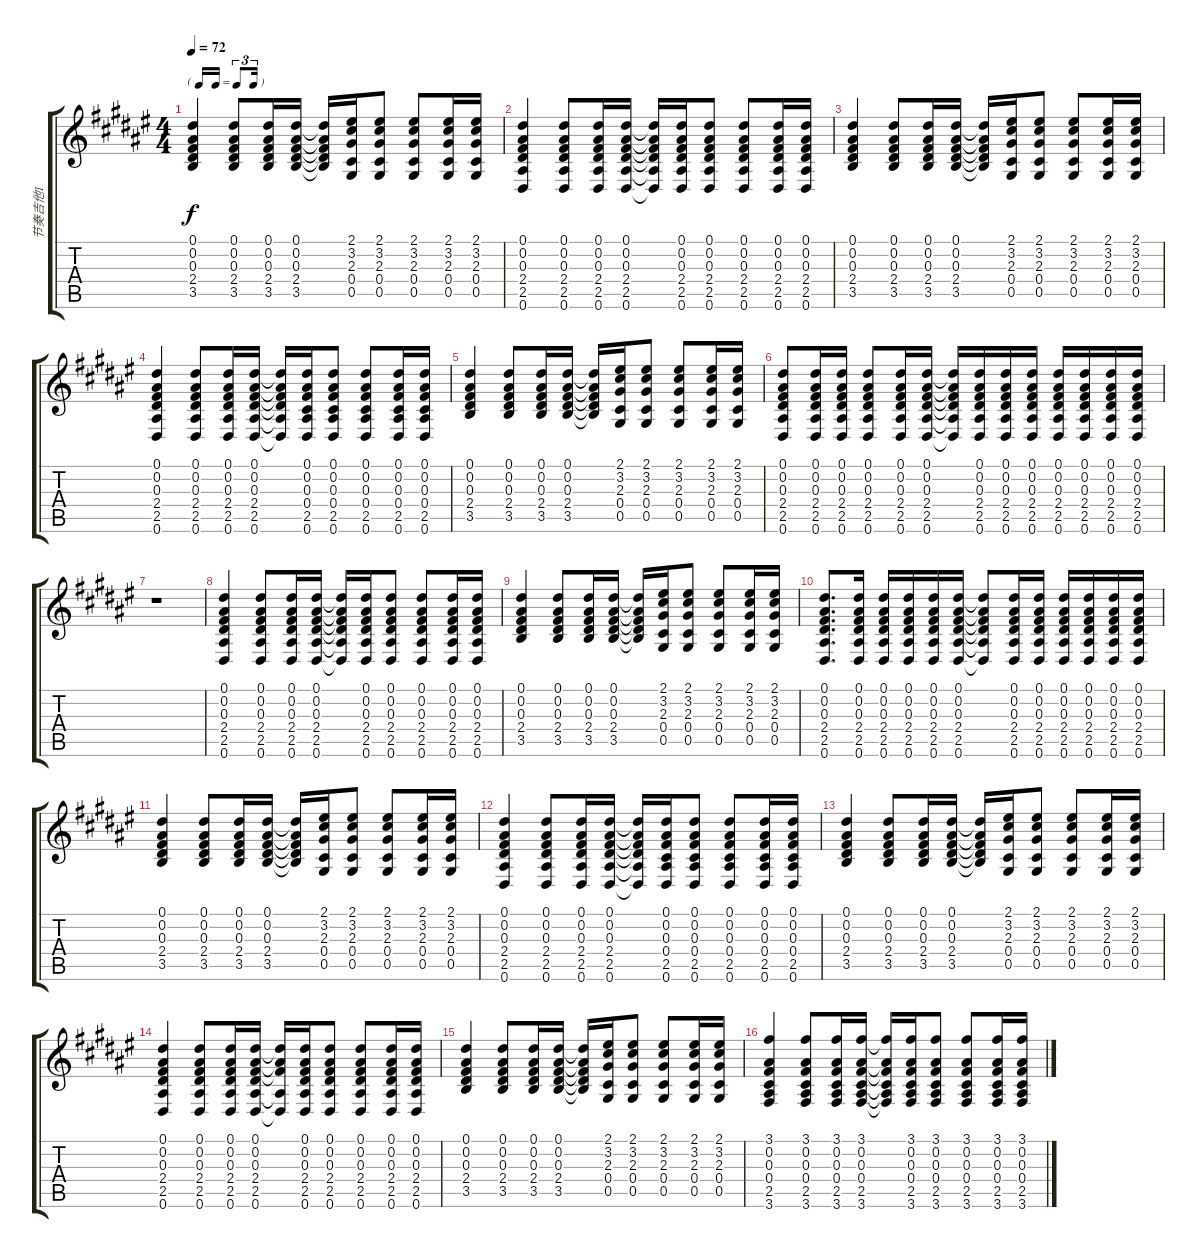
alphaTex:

\track ("节奏吉他1" "节奏吉他1") {instrument acousticguitarnylon}
\staff {score tabs}
\tuning (Eb4 Bb3 Gb3 Db3 Ab2 Eb2) {hide}
\ts (4 4)
\tf triplet16th
\tempo 72
\clef g2
\ks f#
(0.1 0.2 0.3 2.4 3.5).4{dy f} (0.1 0.2 0.3 2.4 3.5).8 (0.1 0.2 0.3 2.4 3.5).16 (0.1 0.2 0.3 2.4 3.5).16 (0.1{t} 0.2{t} 0.3{t} 2.4{t} 3.5{t}).16 (2.1 3.2 2.3 0.4 0.5).16 (2.1 3.2 2.3 0.4 0.5).8 (2.1 3.2 2.3 0.4 0.5).8 (2.1 3.2 2.3 0.4 0.5).16 (2.1 3.2 2.3 0.4 0.5).16 |
(0.1 0.2 0.3 2.4 2.5 0.6).4 (0.1 0.2 0.3 2.4 2.5 0.6).8 (0.1 0.2 0.3 2.4 2.5 0.6).16 (0.1 0.2 0.3 2.4 2.5 0.6).16 (0.1{t} 0.2{t} 0.3{t} 2.4{t} 2.5{t} 0.6{t}).16 (0.1 0.2 0.3 2.4 2.5 0.6).16 (0.1 0.2 0.3 2.4 2.5 0.6).8 (0.1 0.2 0.3 2.4 2.5 0.6).8 (0.1 0.2 0.3 2.4 2.5 0.6).16 (0.1 0.2 0.3 2.4 2.5 0.6).16 |
(0.1 0.2 0.3 2.4 3.5).4 (0.1 0.2 0.3 2.4 3.5).8 (0.1 0.2 0.3 2.4 3.5).16 (0.1 0.2 0.3 2.4 3.5).16 (0.1{t} 0.2{t} 0.3{t} 2.4{t} 3.5{t}).16 (2.1 3.2 2.3 0.4 0.5).16 (2.1 3.2 2.3 0.4 0.5).8 (2.1 3.2 2.3 0.4 0.5).8 (2.1 3.2 2.3 0.4 0.5).16 (2.1 3.2 2.3 0.4 0.5).16 |
(0.1 0.2 0.3 2.4 2.5 0.6).4 (0.1 0.2 0.3 2.4 2.5 0.6).8 (0.1 0.2 0.3 2.4 2.5 0.6).16 (0.1 0.2 0.3 2.4 2.5 0.6).16 (0.1{t} 0.2{t} 0.3{t} 2.4{t} 2.5{t} 0.6{t}).16 (0.1 0.2 0.3 0.4 2.5 0.6).16 (0.1 0.2 0.3 0.4 2.5 0.6).8 (0.1 0.2 0.3 0.4 2.5 0.6).8 (0.1 0.2 0.3 0.4 2.5 0.6).16 (0.1 0.2 0.3 0.4 2.5 0.6).16 |
(0.1 0.2 0.3 2.4 3.5).4 (0.1 0.2 0.3 2.4 3.5).8 (0.1 0.2 0.3 2.4 3.5).16 (0.1 0.2 0.3 2.4 3.5).16 (0.1{t} 0.2{t} 0.3{t} 2.4{t} 3.5{t}).16 (2.1 3.2 2.3 0.4 0.5).16 (2.1 3.2 2.3 0.4 0.5).8 (2.1 3.2 2.3 0.4 0.5).8 (2.1 3.2 2.3 0.4 0.5).16 (2.1 3.2 2.3 0.4 0.5).16 |
(0.1 0.2 0.3 2.4 2.5 0.6).8 (0.1 0.2 0.3 2.4 2.5 0.6).16 (0.1 0.2 0.3 2.4 2.5 0.6).16 (0.1 0.2 0.3 2.4 2.5 0.6).8 (0.1 0.2 0.3 2.4 2.5 0.6).16 (0.1 0.2 0.3 2.4 2.5 0.6).16 (0.1{t} 0.2{t} 0.3{t} 2.4{t} 2.5{t} 0.6{t}).16 (0.1 0.2 0.3 2.4 2.5 0.6).16 (0.1 0.2 0.3 2.4 2.5 0.6).16 (0.1 0.2 0.3 2.4 2.5 0.6).16 (0.1 0.2 0.3 2.4 2.5 0.6).16 (0.1 0.2 0.3 2.4 2.5 0.6).16 (0.1 0.2 0.3 2.4 2.5 0.6).16 (0.1 0.2 0.3 2.4 2.5 0.6).16 |
r.1 |
(0.1 0.2 0.3 2.4 2.5 0.6).4 (0.1 0.2 0.3 2.4 2.5 0.6).8 (0.1 0.2 0.3 2.4 2.5 0.6).16 (0.1 0.2 0.3 2.4 2.5 0.6).16 (0.1{t} 0.2{t} 0.3{t} 2.4{t} 2.5{t} 0.6{t}).16 (0.1 0.2 0.3 2.4 2.5 0.6).16 (0.1 0.2 0.3 2.4 2.5 0.6).8 (0.1 0.2 0.3 2.4 2.5 0.6).8 (0.1 0.2 0.3 2.4 2.5 0.6).16 (0.1 0.2 0.3 2.4 2.5 0.6).16 |
(0.1 0.2 0.3 2.4 3.5).4 (0.1 0.2 0.3 2.4 3.5).8 (0.1 0.2 0.3 2.4 3.5).16 (0.1 0.2 0.3 2.4 3.5).16 (0.1{t} 0.2{t} 0.3{t} 2.4{t} 3.5{t}).16 (2.1 3.2 2.3 0.4 0.5).16 (2.1 3.2 2.3 0.4 0.5).8 (2.1 3.2 2.3 0.4 0.5).8 (2.1 3.2 2.3 0.4 0.5).16 (2.1 3.2 2.3 0.4 0.5).16 |
(0.1 0.2 0.3 2.4 2.5 0.6).8{d} (0.1 0.2 0.3 2.4 2.5 0.6).16 (0.1 0.2 0.3 2.4 2.5 0.6).16 (0.1 0.2 0.3 2.4 2.5 0.6).16 (0.1 0.2 0.3 2.4 2.5 0.6).16 (0.1 0.2 0.3 2.4 2.5 0.6).16 (0.1{t} 0.2{t} 0.3{t} 2.4{t} 2.5{t} 0.6{t}).8 (0.1 0.2 0.3 2.4 2.5 0.6).16 (0.1 0.2 0.3 2.4 2.5 0.6).16 (0.1 0.2 0.3 2.4 2.5 0.6).16 (0.1 0.2 0.3 2.4 2.5 0.6).16 (0.1 0.2 0.3 2.4 2.5 0.6).16 (0.1 0.2 0.3 2.4 2.5 0.6).16 |
(0.1 0.2 0.3 2.4 3.5).4 (0.1 0.2 0.3 2.4 3.5).8 (0.1 0.2 0.3 2.4 3.5).16 (0.1 0.2 0.3 2.4 3.5).16 (0.1{t} 0.2{t} 0.3{t} 2.4{t} 3.5{t}).16 (2.1 3.2 2.3 0.4 0.5).16 (2.1 3.2 2.3 0.4 0.5).8 (2.1 3.2 2.3 0.4 0.5).8 (2.1 3.2 2.3 0.4 0.5).16 (2.1 3.2 2.3 0.4 0.5).16 |
(0.1 0.2 0.3 2.4 2.5 0.6).4 (0.1 0.2 0.3 2.4 2.5 0.6).8 (0.1 0.2 0.3 2.4 2.5 0.6).16 (0.1 0.2 0.3 2.4 2.5 0.6).16 (0.1{t} 0.2{t} 0.3{t} 2.4{t} 2.5{t} 0.6{t}).16 (0.1 0.2 0.3 0.4 2.5 0.6).16 (0.1 0.2 0.3 0.4 2.5 0.6).8 (0.1 0.2 0.3 0.4 2.5 0.6).8 (0.1 0.2 0.3 0.4 2.5 0.6).16 (0.1 0.2 0.3 0.4 2.5 0.6).16 |
(0.1 0.2 0.3 2.4 3.5).4 (0.1 0.2 0.3 2.4 3.5).8 (0.1 0.2 0.3 2.4 3.5).16 (0.1 0.2 0.3 2.4 3.5).16 (0.1{t} 0.2{t} 0.3{t} 2.4{t} 3.5{t}).16 (2.1 3.2 2.3 0.4 0.5).16 (2.1 3.2 2.3 0.4 0.5).8 (2.1 3.2 2.3 0.4 0.5).8 (2.1 3.2 2.3 0.4 0.5).16 (2.1 3.2 2.3 0.4 0.5).16 |
(0.1 0.2 0.3 2.4 2.5 0.6).4 (0.1 0.2 0.3 2.4 2.5 0.6).8 (0.1 0.2 0.3 2.4 2.5 0.6).16 (0.1 0.2 0.3 2.4 2.5 0.6).16 (0.1{t} 0.2{t} 0.3{t} 2.5{t} 0.6{t}).16 (0.1 0.2 0.3 2.4 2.5 0.6).16 (0.1 0.2 0.3 2.4 2.5 0.6).8 (0.1 0.2 0.3 2.4 2.5 0.6).8 (0.1 0.2 0.3 2.4 2.5 0.6).16 (0.1 0.2 0.3 2.4 2.5 0.6).16 |
(0.1 0.2 0.3 2.4 3.5).4 (0.1 0.2 0.3 2.4 3.5).8 (0.1 0.2 0.3 2.4 3.5).16 (0.1 0.2 0.3 2.4 3.5).16 (0.1{t} 0.2{t} 0.3{t} 2.4{t} 3.5{t}).16 (2.1 3.2 2.3 0.4 0.5).16 (2.1 3.2 2.3 0.4 0.5).8 (2.1 3.2 2.3 0.4 0.5).8 (2.1 3.2 2.3 0.4 0.5).16 (2.1 3.2 2.3 0.4 0.5).16 |
(3.1 0.2 0.3 0.4 2.5 3.6).4 (3.1 0.2 0.3 0.4 2.5 3.6).8 (3.1 0.2 0.3 0.4 2.5 3.6).16 (3.1 0.2 0.3 0.4 2.5 3.6).16 (3.1{t} 0.2{t} 0.3{t} 0.4{t} 2.5{t} 3.6{t}).16 (3.1 0.2 0.3 0.4 2.5 3.6).16 (3.1 0.2 0.3 0.4 2.5 3.6).8 (3.1 0.2 0.3 0.4 2.5 3.6).8 (3.1 0.2 0.3 0.4 2.5 3.6).16 (3.1 0.2 0.3 0.4 2.5 3.6).16
